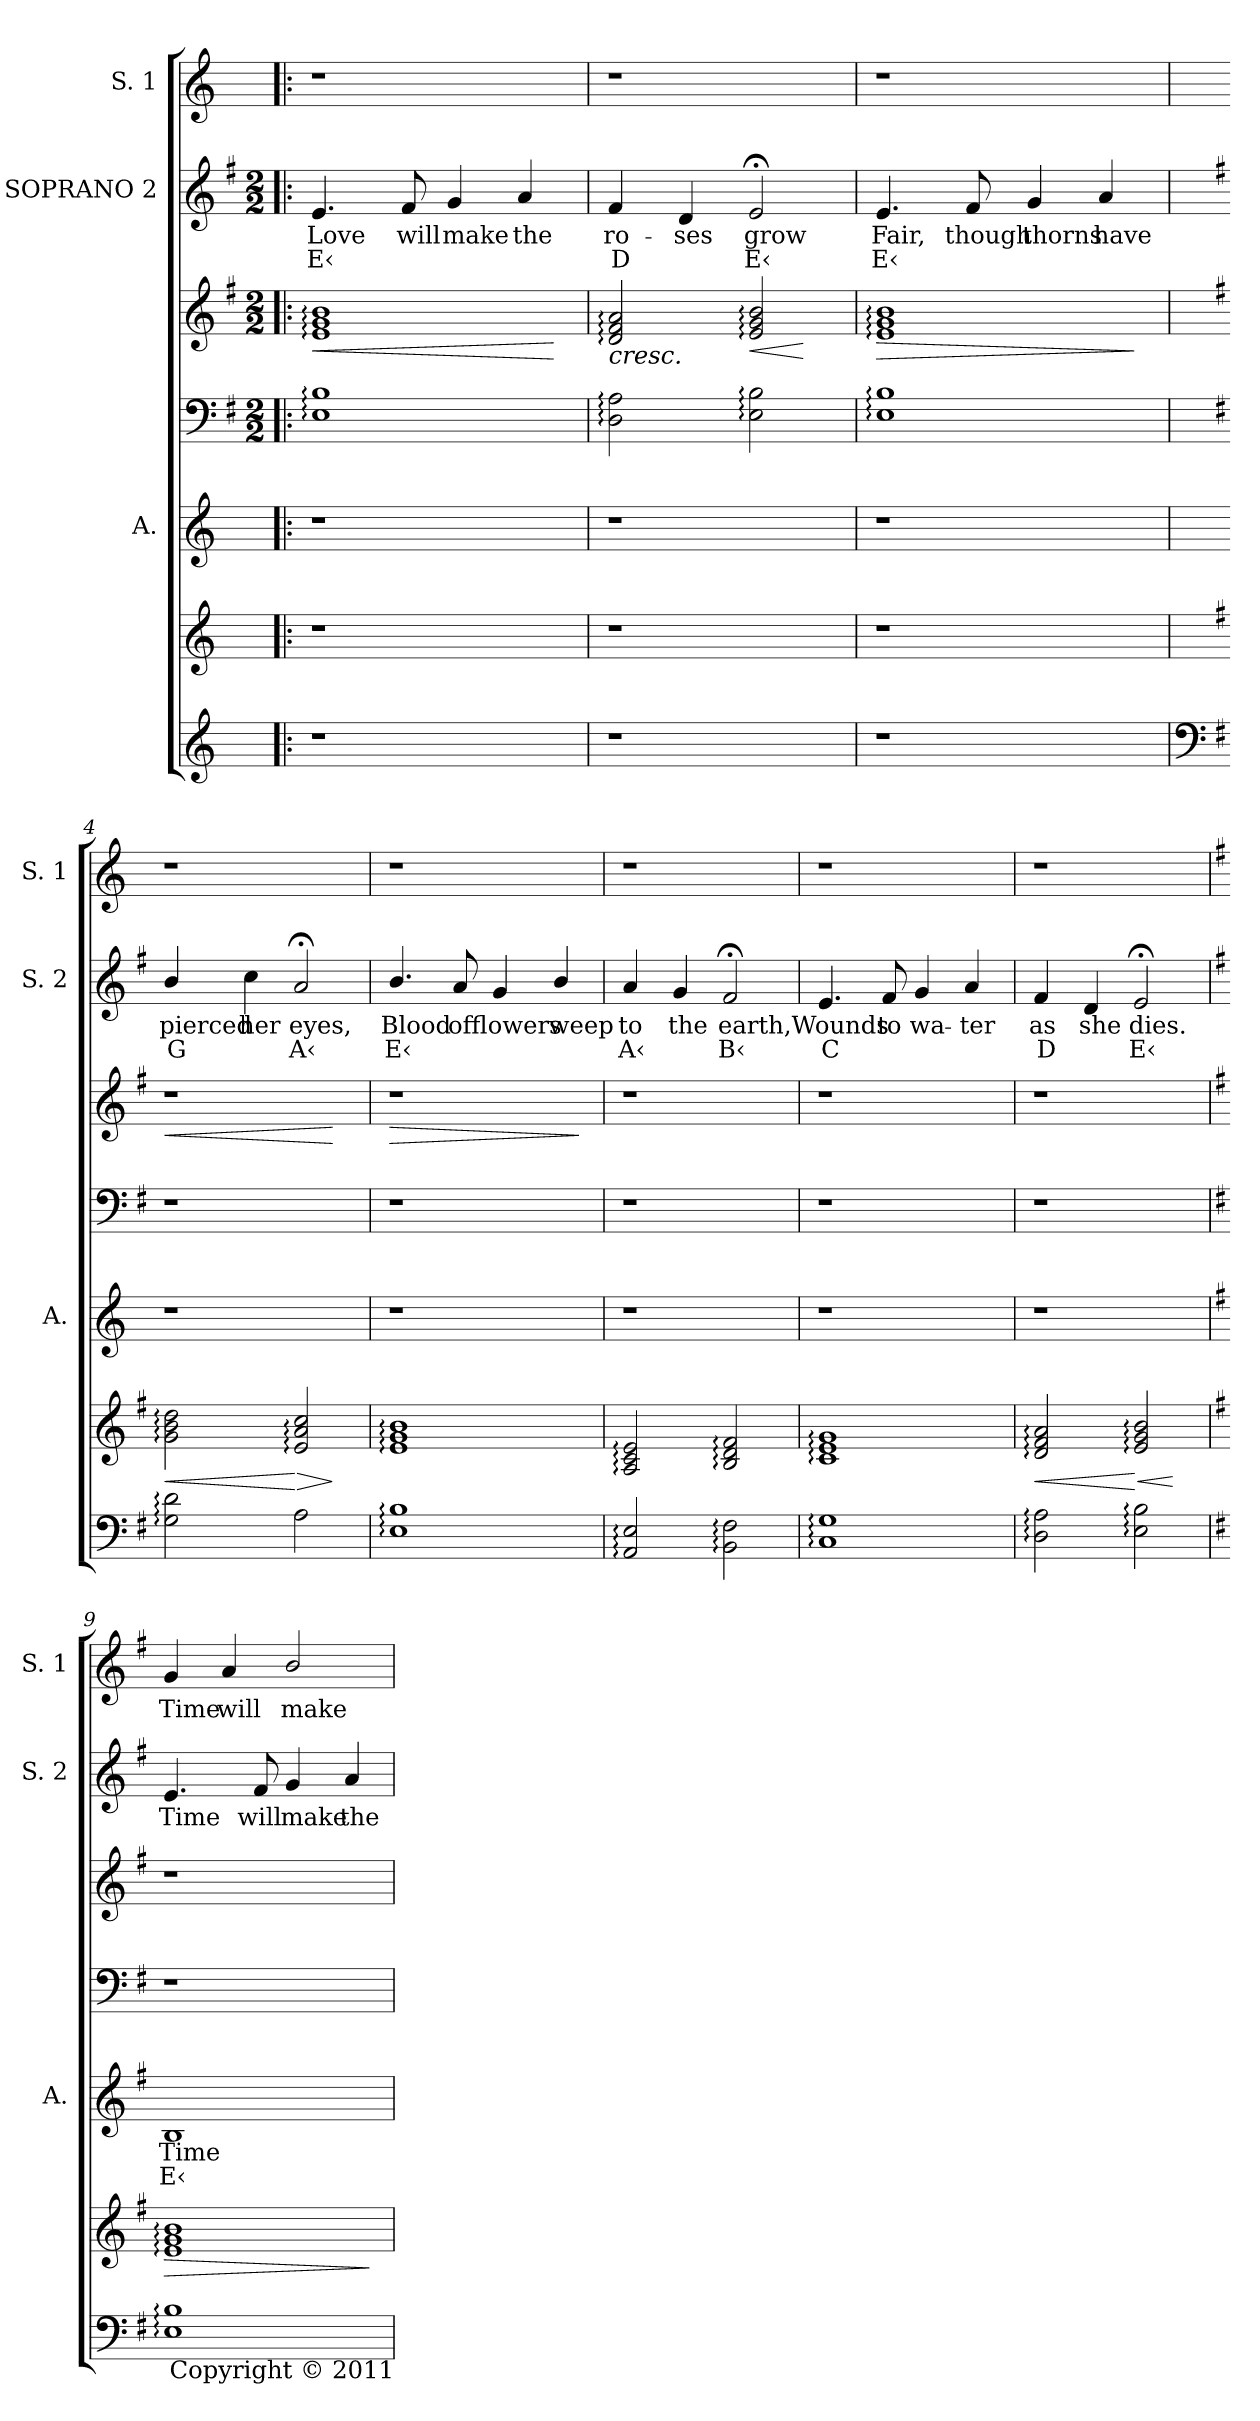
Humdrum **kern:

**kern	**kern	**dynam	**kern	**text	**text	**kern	**kern	**dynam	**kern	**text	**text	**kern	**text
*part7	*part6	*part6	*part5	*part5	*part5	*part4	*part3	*part3	*part2	*part2	*part2	*part1	*part1
*staff7	*staff6	*staff6	*staff5	*staff5	*staff5	*staff4	*staff3	*staff3	*staff2	*staff2	*staff2	*staff1	*staff1
*	*	*	*I"A.	*	*	*	*	*	*I"SOPRANO 2	*	*	*I"S. 1	*
*	*	*	*I'A.	*	*	*	*	*	*I'S. 2	*	*	*I'S. 1	*
*clefG2	*clefG2	*	*clefG2	*	*	*clefF4	*clefG2	*	*clefG2	*	*	*clefG2	*
*k[]	*k[]	*	*k[]	*	*	*k[f#]	*k[f#]	*	*k[f#]	*	*	*k[]	*
*C:	*C:	*	*C:	*	*	*G:	*G:	*	*G:	*	*	*C:	*
*	*	*	*	*	*	*M2/2	*M2/2	*	*M2/2	*	*	*	*
=1!|:	=1!|:	=1!|:	=1!|:	=1!|:	=1!|:	=1!|:	=1!|:	=1!|:	=1!|:	=1!|:	=1!|:	=1!|:	=1!|:
!	!	!	!	!	!	!	!	!LO:HP:b	!	!LO:LY:b	!LO:LY:b	!	!
1r	1r	.	1r	.	.	1E: 1B:	1e: 1g: 1b:	<	4.e/	Love	E‹	1r	.
!	!	!	!	!	!	!	!	!	!	!LO:LY:b	!	!	!
.	.	.	.	.	.	.	.	.	8f#/	will	.	.	.
!	!	!	!	!	!	!	!	!	!	!LO:LY:b	!	!	!
.	.	.	.	.	.	.	.	.	4g/	make	.	.	.
!	!	!	!	!	!	!	!	!	!	!LO:LY:b	!	!	!
.	.	.	.	.	.	.	.	.	4a/	the	.	.	.
.	.	.	.	.	.	.	.	[	.	.	.	.	.
=2	=2	=2	=2	=2	=2	=2	=2	=2	=2	=2	=2	=2	=2
!	!	!	!	!	!	!	!	!LO:HP:b	!	!	!	!	!
!	!	!	!	!	!	!	!	!LO:HP:n=1:b	!	!	!	!	!
!	!	!	!	!	!	!	!	!LO:HP:n=1:b	!	!	!	!	!
!	!	!	!	!	!	!	!	!LO:HP:n=1:b	!	!	!	!	!
!	!	!	!	!	!	!	!	!LO:HP:n=1:b	!	!LO:LY:b	!LO:LY:b	!	!
1r	1r	.	1r	.	.	2D\: 2A\:	2d/: 2f#/: 2a/:	> < > < <	4f#/	ro-	D	1r	.
!	!	!	!	!	!	!	!	!	!	!LO:LY:b	!	!	!
.	.	.	.	.	.	.	.	.	4d/	-ses	.	.	.
!	!	!	!	!	!	!	!	!LO:HP:n=1:b	!	!LO:LY:b	!LO:LY:b	!	!
.	.	.	.	.	.	2E\: 2B\:	2e/: 2g/: 2b/:	] <	2e;/	grow	E‹	.	.
.	.	.	.	.	.	.	.	[	.	.	.	.	.
=3	=3	=3	=3	=3	=3	=3	=3	=3	=3	=3	=3	=3	=3
!	!	!	!	!	!	!	!	!LO:HP:b	!	!LO:LY:b	!LO:LY:b	!	!
1r	1r	.	1r	.	.	1E: 1B:	1e: 1g: 1b:	>	4.e/	Fair,	E‹	1r	.
!	!	!	!	!	!	!	!	!	!	!LO:LY:b	!	!	!
.	.	.	.	.	.	.	.	.	8f#/	though	.	.	.
!	!	!	!	!	!	!	!	!	!	!LO:LY:b	!	!	!
.	.	.	.	.	.	.	.	.	4g/	thorns	.	.	.
!	!	!	!	!	!	!	!	!	!	!LO:LY:b	!	!	!
.	.	.	.	.	.	.	.	.	4a/	have	.	.	.
.	.	.	.	.	.	.	.	]	.	.	.	.	.
!!LO:LB:g=z
=4	=4	=4	=4	=4	=4	=4	=4	=4	=4	=4	=4	=4	=4
*clefF4	*	*	*	*	*	*	*	*	*	*	*	*	*
*k[f#]	*k[f#]	*	*	*	*	*	*	*	*	*	*	*	*
*G:	*G:	*	*	*	*	*	*	*	*	*	*	*	*
!	!	!LO:HP:b	!	!	!	!	!	!	!	!	!	!	!
!	!	!LO:HP:n=1:b	!	!	!	!	!	!	!	!	!	!	!
!	!	!LO:HP:n=1:b	!	!	!	!	!	!	!	!	!	!	!
!	!	!LO:HP:n=1:b	!	!	!	!	!	!	!	!	!	!	!
!	!	!LO:HP:n=1:b	!	!	!	!	!	!LO:HP:b	!	!LO:LY:b	!LO:LY:b	!	!
2G\: 2d\:	2g\: 2b\: 2dd\:	< < < < <	1r	.	.	1r	1r	<	4b/	pierced	G	1r	.
!	!	!	!	!	!	!	!	!	!	!LO:LY:b	!	!	!
.	.	.	.	.	.	.	.	.	4cc\	her	.	.	.
!	!	!LO:HP:n=1:b	!	!	!	!	!	!	!	!LO:LY:b	!LO:LY:b	!	!
2A:\	2e/: 2a/: 2cc/:	[ >	.	.	.	.	.	.	2a;/	eyes,	A‹	.	.
.	.	]	.	.	.	.	.	[	.	.	.	.	.
=5	=5	=5	=5	=5	=5	=5	=5	=5	=5	=5	=5	=5	=5
!	!	!	!	!	!	!	!	!LO:HP:b	!	!LO:LY:b	!LO:LY:b	!	!
1E: 1B:	1e: 1g: 1b:	.	1r	.	.	1r	1r	>	4.b/	Blood	E‹	1r	.
!	!	!	!	!	!	!	!	!	!	!LO:LY:b	!	!	!
.	.	.	.	.	.	.	.	.	8a/	offlowers	.	.	.
.	.	.	.	.	.	.	.	.	4g/	.	.	.	.
!	!	!	!	!	!	!	!	!	!	!LO:LY:b	!	!	!
.	.	.	.	.	.	.	.	.	4b/	weep	.	.	.
.	.	[	.	.	.	.	.	]	.	.	.	.	.
=6	=6	=6	=6	=6	=6	=6	=6	=6	=6	=6	=6	=6	=6
!	!	!	!	!	!	!	!	!	!	!LO:LY:b	!LO:LY:b	!	!
2AA/: 2E/:	2A/: 2c/: 2e/:	.	1r	.	.	1r	1r	.	4a/	to	A‹	1r	.
!	!	!	!	!	!	!	!	!	!	!LO:LY:b	!	!	!
.	.	.	.	.	.	.	.	.	4g/	the	.	.	.
!	!	!	!	!	!	!	!	!	!	!LO:LY:b	!LO:LY:b	!	!
2BB\: 2F#\:	2B/: 2d/: 2f#/:	[	.	.	.	.	.	.	2f#;/	earth,Wounds	B‹	.	.
.	.	[	.	.	.	.	.	[	.	.	.	.	.
=7	=7	=7	=7	=7	=7	=7	=7	=7	=7	=7	=7	=7	=7
!	!	!	!	!	!	!	!	!	!	!	!LO:LY:b	!	!
1C: 1G:	1c: 1e: 1g:	.	1r	.	.	1r	1r	.	4.e/	.	C	1r	.
!	!	!	!	!	!	!	!	!	!	!LO:LY:b	!	!	!
.	.	.	.	.	.	.	.	.	8f#/	to	.	.	.
!	!	!	!	!	!	!	!	!	!	!LO:LY:b	!	!	!
.	.	.	.	.	.	.	.	.	4g/	wa-	.	.	.
!	!	!	!	!	!	!	!	!	!	!LO:LY:b:rj	!	!	!
.	.	.	.	.	.	.	.	.	4a/	-ter	.	.	.
.	.	[	.	.	.	.	.	]	.	.	.	.	.
=8	=8	=8	=8	=8	=8	=8	=8	=8	=8	=8	=8	=8	=8
!	!	!LO:HP:b	!	!	!	!	!	!	!	!LO:LY:b	!LO:LY:b	!	!
2D\: 2A\:	2d/: 2f#/: 2a/:	<	1r	.	.	1r	1r	.	4f#/	as	D	1r	.
!	!	!	!	!	!	!	!	!	!	!LO:LY:b	!	!	!
.	.	.	.	.	.	.	.	.	4d/	she	.	.	.
!	!	!LO:HP:n=1:b	!	!	!	!	!	!	!	!LO:LY:b	!LO:LY:b	!	!
2E\: 2B\:	2e/: 2g/: 2b/:	[ <	.	.	.	.	.	.	2e;/	dies.	E‹	.	.
.	.	[	.	.	.	.	.	[	.	.	.	.	.
!!LO:LB:g=z
=9	=9	=9	=9	=9	=9	=9	=9	=9	=9	=9	=9	=9	=9
*	*	*	*k[f#]	*	*	*	*	*	*	*	*	*k[f#]	*
*	*	*	*G:	*	*	*	*	*	*	*	*	*G:	*
!	!	!LO:HP:b	!	!LO:LY:b	!LO:LY:b	!	!	!	!	!LO:LY:b	!	!	!LO:LY:b
1E: 1B:	1e: 1g: 1b:	>	1B	Time	E‹	1r	1r	.	4.e/	Time	.	4g/	Time
!	!	!	!	!	!	!	!	!	!	!	!	!	!LO:LY:b
.	.	.	.	.	.	.	.	.	.	.	.	4a/	will
!	!	!	!	!	!	!	!	!	!	!LO:LY:b	!	!	!
.	.	.	.	.	.	.	.	.	8f#/	will	.	.	.
!	!	!	!	!	!	!	!	!	!	!LO:LY:b	!	!	!LO:LY:b
.	.	.	.	.	.	.	.	.	4g/	make	.	2b/	make
!	!	!	!	!	!	!	!	!	!	!LO:LY:b	!	!	!
.	.	.	.	.	.	.	.	.	4a/	the	.	.	.
.	.	]	.	.	.	.	.	[	.	.	.	.	.
!LO:TX:b:t=Copyright © 2011	!	!	!	!	!	!	!	!	!	!	!	!	!
=	=	=	=	=	=	=	=	=	=	=	=	=	=
*-	*-	*-	*-	*-	*-	*-	*-	*-	*-	*-	*-	*-	*-
